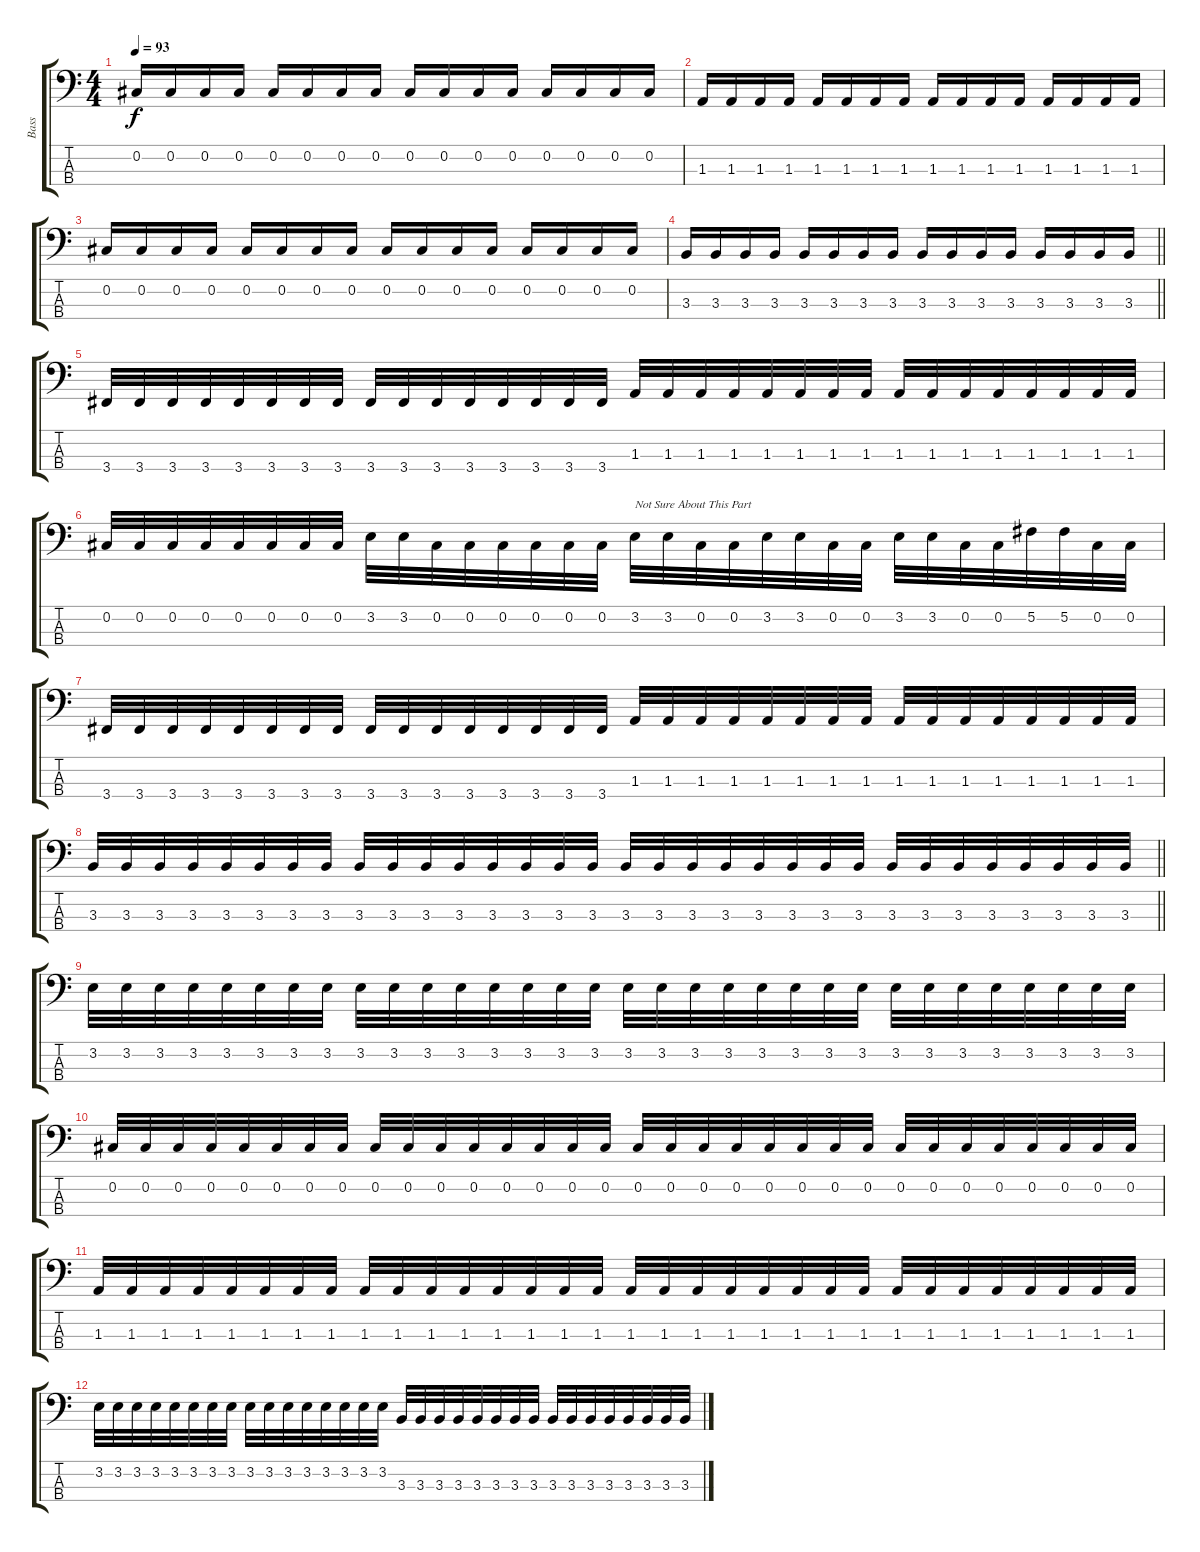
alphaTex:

\track ("Bass" "Bass") {instrument electricbassfinger}
\staff {score tabs}
\tuning (Gb2 Db2 Ab1 Eb1) {hide}
\ts (4 4)
\tempo 93
\clef f4
\ks c
0.2.16{dy f} 0.2.16 0.2.16 0.2.16 0.2.16 0.2.16 0.2.16 0.2.16 0.2.16 0.2.16 0.2.16 0.2.16 0.2.16 0.2.16 0.2.16 0.2.16 |
1.3.16 1.3.16 1.3.16 1.3.16 1.3.16 1.3.16 1.3.16 1.3.16 1.3.16 1.3.16 1.3.16 1.3.16 1.3.16 1.3.16 1.3.16 1.3.16 |
0.2.16 0.2.16 0.2.16 0.2.16 0.2.16 0.2.16 0.2.16 0.2.16 0.2.16 0.2.16 0.2.16 0.2.16 0.2.16 0.2.16 0.2.16 0.2.16 |
\barLineRight lightlight
3.3.16 3.3.16 3.3.16 3.3.16 3.3.16 3.3.16 3.3.16 3.3.16 3.3.16 3.3.16 3.3.16 3.3.16 3.3.16 3.3.16 3.3.16 3.3.16 |
3.4.32 3.4.32 3.4.32 3.4.32 3.4.32 3.4.32 3.4.32 3.4.32 3.4.32 3.4.32 3.4.32 3.4.32 3.4.32 3.4.32 3.4.32 3.4.32 1.3.32 1.3.32 1.3.32 1.3.32 1.3.32 1.3.32 1.3.32 1.3.32 1.3.32 1.3.32 1.3.32 1.3.32 1.3.32 1.3.32 1.3.32 1.3.32 |
0.2.32 0.2.32 0.2.32 0.2.32 0.2.32 0.2.32 0.2.32 0.2.32 3.2.32 3.2.32 0.2.32 0.2.32 0.2.32 0.2.32 0.2.32 0.2.32 3.2.32{txt "Not Sure About This Part"} 3.2.32 0.2.32 0.2.32 3.2.32 3.2.32 0.2.32 0.2.32 3.2.32 3.2.32 0.2.32 0.2.32 5.2.32 5.2.32 0.2.32 0.2.32 |
3.4.32 3.4.32 3.4.32 3.4.32 3.4.32 3.4.32 3.4.32 3.4.32 3.4.32 3.4.32 3.4.32 3.4.32 3.4.32 3.4.32 3.4.32 3.4.32 1.3.32 1.3.32 1.3.32 1.3.32 1.3.32 1.3.32 1.3.32 1.3.32 1.3.32 1.3.32 1.3.32 1.3.32 1.3.32 1.3.32 1.3.32 1.3.32 |
\barLineRight lightlight
3.3.32 3.3.32 3.3.32 3.3.32 3.3.32 3.3.32 3.3.32 3.3.32 3.3.32 3.3.32 3.3.32 3.3.32 3.3.32 3.3.32 3.3.32 3.3.32 3.3.32 3.3.32 3.3.32 3.3.32 3.3.32 3.3.32 3.3.32 3.3.32 3.3.32 3.3.32 3.3.32 3.3.32 3.3.32 3.3.32 3.3.32 3.3.32 |
3.2.32 3.2.32 3.2.32 3.2.32 3.2.32 3.2.32 3.2.32 3.2.32 3.2.32 3.2.32 3.2.32 3.2.32 3.2.32 3.2.32 3.2.32 3.2.32 3.2.32 3.2.32 3.2.32 3.2.32 3.2.32 3.2.32 3.2.32 3.2.32 3.2.32 3.2.32 3.2.32 3.2.32 3.2.32 3.2.32 3.2.32 3.2.32 |
0.2.32 0.2.32 0.2.32 0.2.32 0.2.32 0.2.32 0.2.32 0.2.32 0.2.32 0.2.32 0.2.32 0.2.32 0.2.32 0.2.32 0.2.32 0.2.32 0.2.32 0.2.32 0.2.32 0.2.32 0.2.32 0.2.32 0.2.32 0.2.32 0.2.32 0.2.32 0.2.32 0.2.32 0.2.32 0.2.32 0.2.32 0.2.32 |
1.3.32 1.3.32 1.3.32 1.3.32 1.3.32 1.3.32 1.3.32 1.3.32 1.3.32 1.3.32 1.3.32 1.3.32 1.3.32 1.3.32 1.3.32 1.3.32 1.3.32 1.3.32 1.3.32 1.3.32 1.3.32 1.3.32 1.3.32 1.3.32 1.3.32 1.3.32 1.3.32 1.3.32 1.3.32 1.3.32 1.3.32 1.3.32 |
3.2.32 3.2.32 3.2.32 3.2.32 3.2.32 3.2.32 3.2.32 3.2.32 3.2.32 3.2.32 3.2.32 3.2.32 3.2.32 3.2.32 3.2.32 3.2.32 3.3.32 3.3.32 3.3.32 3.3.32 3.3.32 3.3.32 3.3.32 3.3.32 3.3.32 3.3.32 3.3.32 3.3.32 3.3.32 3.3.32 3.3.32 3.3.32
